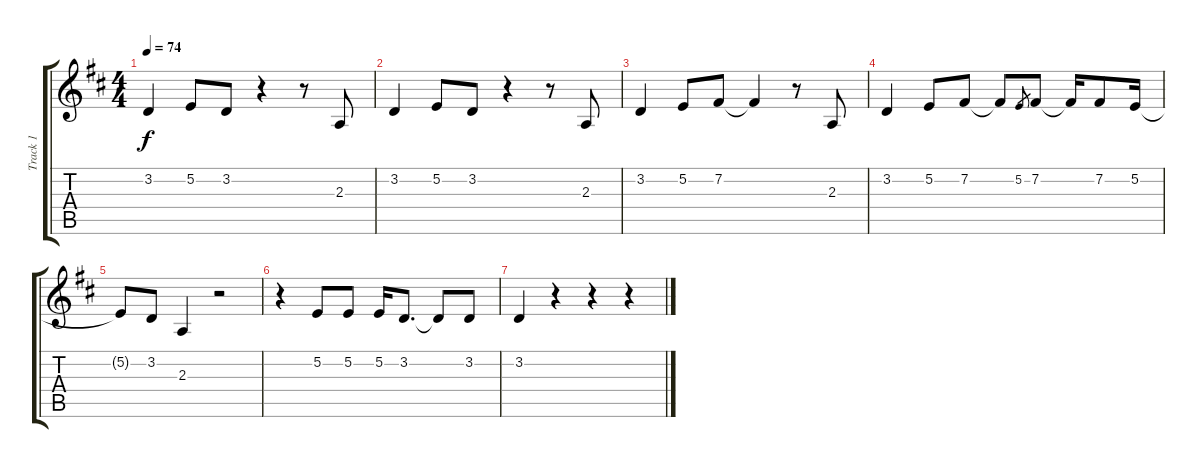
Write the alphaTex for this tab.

\track ("Track 1" "Track 1") {instrument tenorsax}
\staff {score tabs}
\tuning (E4 B3 G3 D3 A2 E2) {hide}
\ts (4 4)
\tempo 74
\clef g2
\ks d
3.2.4{dy f} 5.2.8 3.2.8 r.4 r.8 2.3.8 |
3.2.4 5.2.8 3.2.8 r.4 r.8 2.3.8 |
3.2.4 5.2.8 7.2.8 7.2{t}.4 r.8 2.3.8 |
3.2.4 5.2.8 7.2.8 7.2{t}.8 5.2.8{gr} 7.2.8 7.2{t}.16 7.2.8 5.2.16 |
5.2{t}.8 3.2.8 2.3.4 r.2 |
r.4 5.2.8 5.2.8 5.2.16 3.2.8{d} 3.2{t}.8 3.2.8 |
3.2.4 r.4 r.4 r.4
